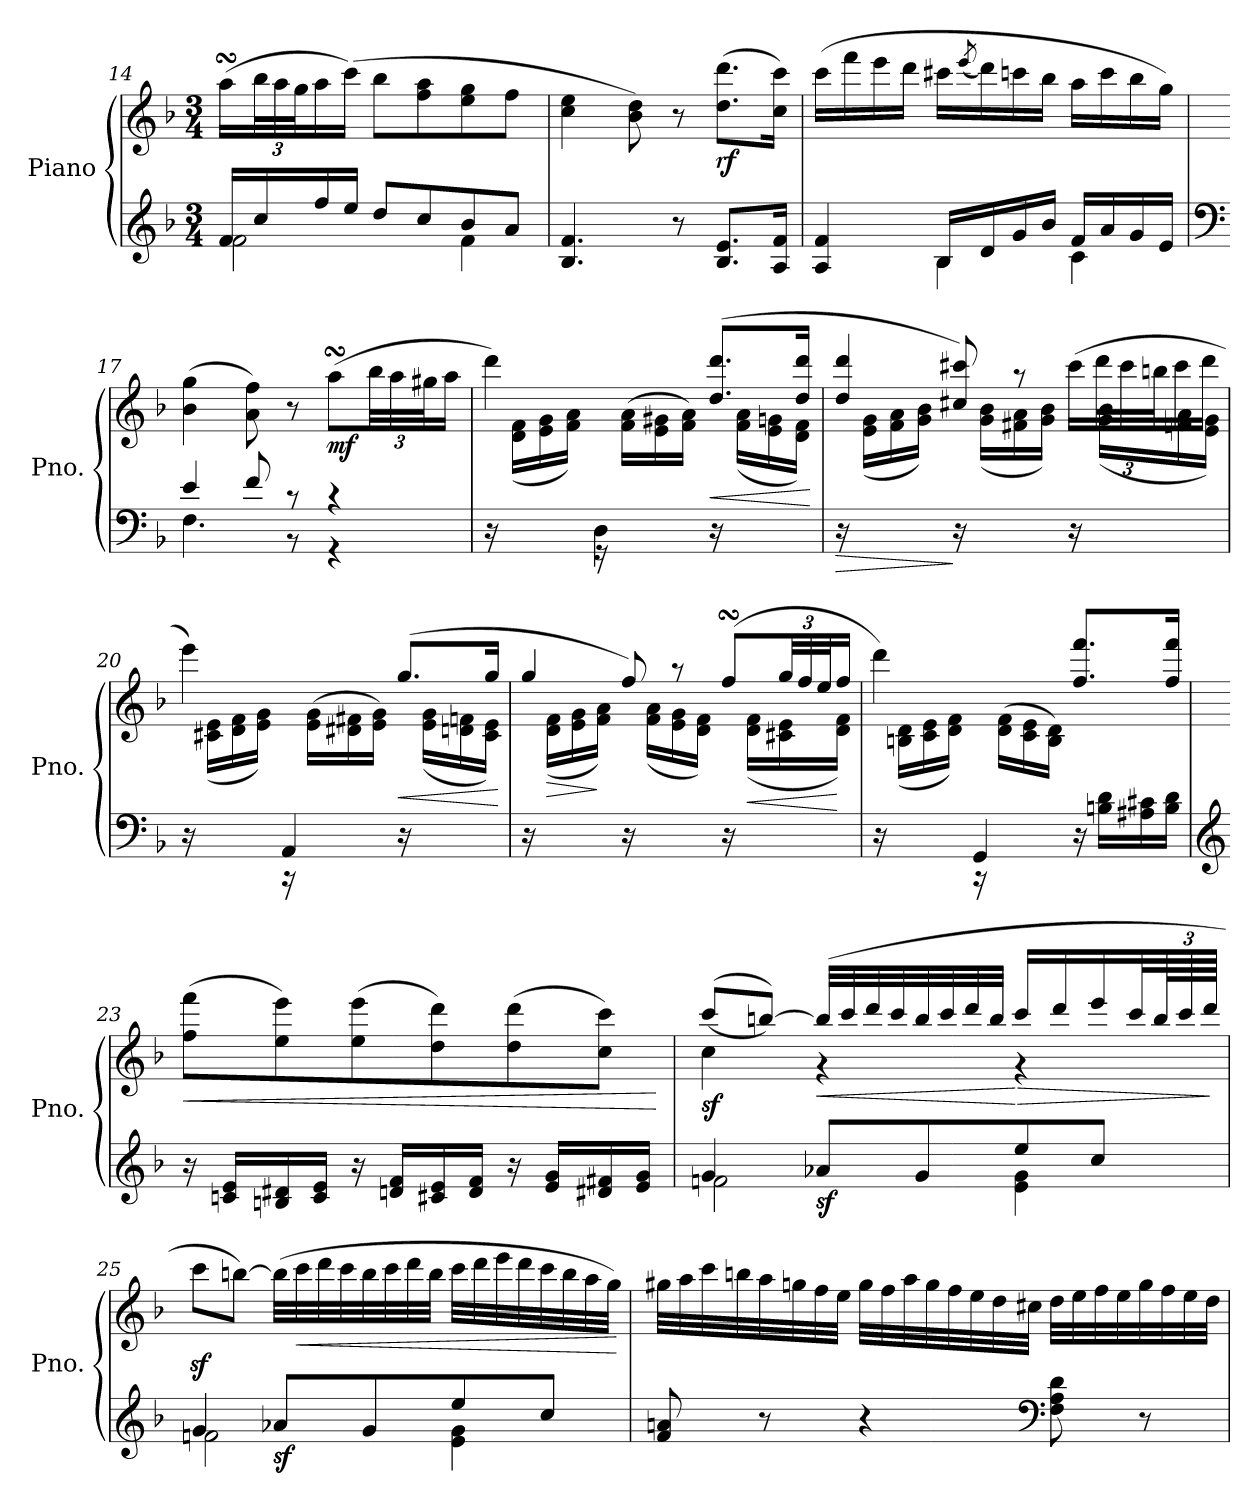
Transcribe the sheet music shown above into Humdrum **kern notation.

**kern	**kern	**dynam
*part1	*part1	*part1
*staff2	*staff1	*staff1/2
*I"Piano	*	*
*I'Pno.	*	*
!!LO:PB:g=z
*clefG2	*clefG2	*
*k[b-]	*k[b-]	*
*M3/4	*M3/4	*
=14	=14	=14
*^	*	*
16f/LL	2f\	(<16aasSsS\LL	.
*	*	*Xbrackettup	*
16cc/	.	48bb-\L	.
.	.	48aa\	.
.	.	48gg\J	.
16ff/	.	16aa\	.
16ee/JJ	.	(>16ccc\JJ)	.
8dd/L	.	8bb-\L	.
8cc/	.	8ff\ 8aa\	.
8b-/	4f\	8ee\ 8gg\	.
8a/J	.	8ff\J	.
*v	*v	*	*
=15	=15	=15
4.B-/ 4.f/	4cc\ 4ee\	.
.	8b-\ 8dd\)	.
8r	8r	.
!	!	!LO:DY:b
8.B-/ 8.e/L	(>8.dd\ 8.ddd\L	rf
16A/ 16f/Jk	16cc\ 16ccc\Jk)	.
=16	=16	=16
*^	*	*
4A/ 4f/	4ryy	(<16ccc\LL	.
.	.	16fff\	.
.	.	16eee\	.
.	.	16ddd\JJ	.
16B-/LL	4B-\	16ccc#X\LL	.
.	.	(<8qeee/	.
16d/	.	16ddd\)	.
16g/	.	16cccn\	.
16b-/JJ	.	16bb-\JJ	.
16f/LL	4c\	16aa\LL	.
16a/	.	16ccc\	.
16g/	.	16bb-\	.
16e/JJ	.	16gg\JJ)	.
!!LO:PB:g=z
=17	=17	=17	=17
*clefF4	*	*	*
4e/	4.F\	(>4b-\ 4gg\	.
8f/	.	8a\ 8ff\)	.
8r	8r	8r	.
!	!	!	!LO:DY:b
4r	4r	(>8aasSsS\L	mf
.	.	48bb-\LL	.
.	.	48aa\	.
.	.	48gg#X\J	.
.	.	16aa\JJ	.
=18	=18	=18	=18
*	*	*^	*
4ryy	16r	4ddd\)	16ryy	.
.	8.ryy	.	(>16d\ 16f\LL	.
.	.	.	16e\ 16g\	.
.	.	.	16f\ 16a\JJ)	.
4D\	16r	4ryy	16ryy	.
.	8.ryy	.	(>16f\ 16a\LL	.
.	.	.	16e\ 16g#X\	.
.	.	.	16f\ 16a\JJ)	.
!	!	!	!	!LO:HP:b
8.ryy	16r	(>8.dd/ 8.ddd/L	16ryy	<
.	8.ryy	.	(>16f\ 16a\LL	.
.	.	.	16e\ 16gn\	.
16ryy	.	16dd/ 16ddd/Jk	16d\ 16f\JJ)	.
*v	*v	*	*	*
*	*v	*v	*
.	.	[
=19	=19	=19
!	!	!LO:HP:b=2
*	*^	*
16r	4dd/ 4ddd/	16ryy	>
8.ryy	.	(>16e\ 16g\LL	.
.	.	16f\ 16a\	.
.	.	16g\ 16b-\JJ)	.
16r	8cc#X/ 8ccc#X/)	16ryy	]
8.ryy	.	(>16g\ 16b-\LL	.
.	8r	16f#X\ 16a\	.
.	.	16g\ 16b-\JJ)	.
16r	(>16ccc#\LL	16ryy	.
8.ryy	48ddd\L	(>16g\ 16b-\LL	.
.	48ccc#\	.	.
.	48bbn\J	.	.
.	16ccc#\	16fn\ 16a\	.
.	16ddd\JJ	16e\ 16g\JJ)	.
!!LO:LB:g=z	!!
=20	=20	=20	=20
*^	*	*	*
4ryy	16r	4eee\)	16ryy	.
.	8.ryy	.	(>16c#X\ 16e\LL	.
.	.	.	16d\ 16f\	.
.	.	.	16e\ 16g\JJ)	.
4AA/	16r	4ryy	16ryy	.
.	8.ryy	.	(>16e\ 16g\LL	.
.	.	.	16d#X\ 16f#X\	.
.	.	.	16e\ 16g\JJ)	.
!	!	!	!	!LO:HP:b
8.ryy	16r	(>8.gg/L	16ryy	<
.	8.ryy	.	(>16e\ 16g\LL	.
.	.	.	16dn\ 16fn\	.
16ryy	.	16gg/Jk	16c#\ 16e\JJ)	.
*v	*v	*	*	*
*	*v	*v	*
.	.	[
=21	=21	=21
*	*^	*
16r	4gg/	16ryy	.
!	!	!	!LO:HP:b
8.ryy	.	(>16d\ 16f\LL	>
.	.	16e\ 16g\	.
.	.	16f\ 16a\JJ)	]
16r	8ff/)	16ryy	.
8.ryy	.	(>16f\ 16a\LL	.
.	8r	16e\ 16g\	.
.	.	16d\ 16f\JJ)	.
16r	(>8ffsSSs/L	16ryy	.
!	!	!	!LO:HP:b
8.ryy	.	(>16d\ 16f\LL	<
.	48gg/LL	16c#X\ 16e\	.
.	48ff/	.	.
.	48ee/J	.	.
.	16ff/JJ	16d\ 16f\JJ)	[
=22	=22	=22	=22
*^	*	*	*
4ryy	16r	4ddd\)	16ryy	.
.	8.ryy	.	(>16Bn\ 16d\LL	.
.	.	.	16c\ 16e\	.
.	.	.	16d\ 16f\JJ)	.
4GG/	16r	4ryy	16ryy	.
.	8.ryy	.	(>16d\ 16f\LL	.
.	.	.	16c\ 16e\	.
.	.	.	16B\ 16d\JJ)	.
4ryy	16r	8.ff/ 8.fff/L	4ryy	.
.	16B\ 16d\LL	.	.	.
.	16A#X\ 16c#X\	.	.	.
.	16B\ 16d\JJ	16ff/ 16fff/Jk	.	.
*v	*v	*	*	*
*	*v	*v	*
!!LO:LB:g=z
=23	=23	=23
*clefG2	*	*
*^	*	*
!	!	!	!LO:HP:b
*v	*v	*	*
16r	(>8ff\ 8fff\L	<
16cn/ 16e/LL	.	.
16Bn/ 16d#X/	8ee\ 8eee\)	.
16c/ 16e/JJ	.	.
16r	(>8ee\ 8eee\	.
16dn/ 16f/LL	.	.
16c#X/ 16e/	8dd\ 8ddd\)	.
16d/ 16f/JJ	.	.
16r	(>8dd\ 8ddd\	.
16e/ 16g/LL	.	.
16d#X/ 16f#X/	8cc\ 8ccc\J)	.
16e/ 16g/JJ	.	.
.	.	[
=24	=24	=24
*^	*^	*
!	!	!	!	!LO:DY:b
4g/	2fn\	(>(>8ccc/L	4cc\	sf
.	.	[8bbn/J))	.	.
!	!	!	!	!LO:HP:b
!	!	!	!	!LO:DY:n=1:b=2
8a-X/L	.	(>32bb/LLL]	4r	< sf
.	.	32ccc/	.	.
.	.	32ddd/	.	.
.	.	32ccc/	.	.
8g/	.	32bb/	.	.
.	.	32ccc/	.	.
.	.	32ddd/	.	.
.	.	32bb/JJJ	.	.
!	!	!	!	!LO:HP:n=1:b
8ee/	4e\ 4g\	16ccc/LL	4r	[ >
.	.	16ddd/	.	.
8cc/J	.	16eee/	.	.
.	.	32ccc/L	.	.
.	.	96bb/L	.	.
.	.	96ccc/	.	.
.	.	96ddd/JJJJ	.	.
*v	*v	*	*	*
*	*v	*v	*
.	.	]
!!LO:LB:g=z
=25	=25	=25
*^	*	*
4g/	2fn\	8cccz<\L	.
.	.	[8bbn\J)	.
!	!	!	!LO:DY:b=2
8a-X/L	.	(>32bb\LLL]	sf
!	!	!	!LO:HP:b
.	.	32ccc\	<
.	.	32ddd\	.
.	.	32ccc\	.
8g/	.	32bb\	.
.	.	32ccc\	.
.	.	32ddd\	.
.	.	32bb\JJJ	.
8ee/	4e\ 4g\	32ccc\LLL	.
.	.	32ddd\	.
.	.	32eee\	.
.	.	32ddd\	.
8cc/J	.	32ccc\	.
.	.	32bb\	.
.	.	32aa\	.
.	.	32gg\JJJ)	.
*v	*v	*	*
.	.	[
!!LO:LB:g=z
=26	=26	=26
8f/ 8an/	32gg#X\LLL	.
.	32aa\	.
.	32ccc\	.
.	32bbn\	.
8r	32aa\	.
.	32ggn\	.
.	32ff\	.
.	32ee\JJJ	.
4r	32gg\LLL	.
.	32ff\	.
.	32aa\	.
.	32gg\	.
.	32ff\	.
.	32ee\	.
.	32dd\	.
.	32cc#X\JJJ	.
*clefF4	*	*
8F\ 8A\ 8d\	32dd\LLL	.
.	32ee\	.
.	32ff\	.
.	32ee\	.
8r	32gg\	.
.	32ff\	.
.	32ee\	.
.	32dd\JJJ	.
=	=	=
*-	*-	*-
